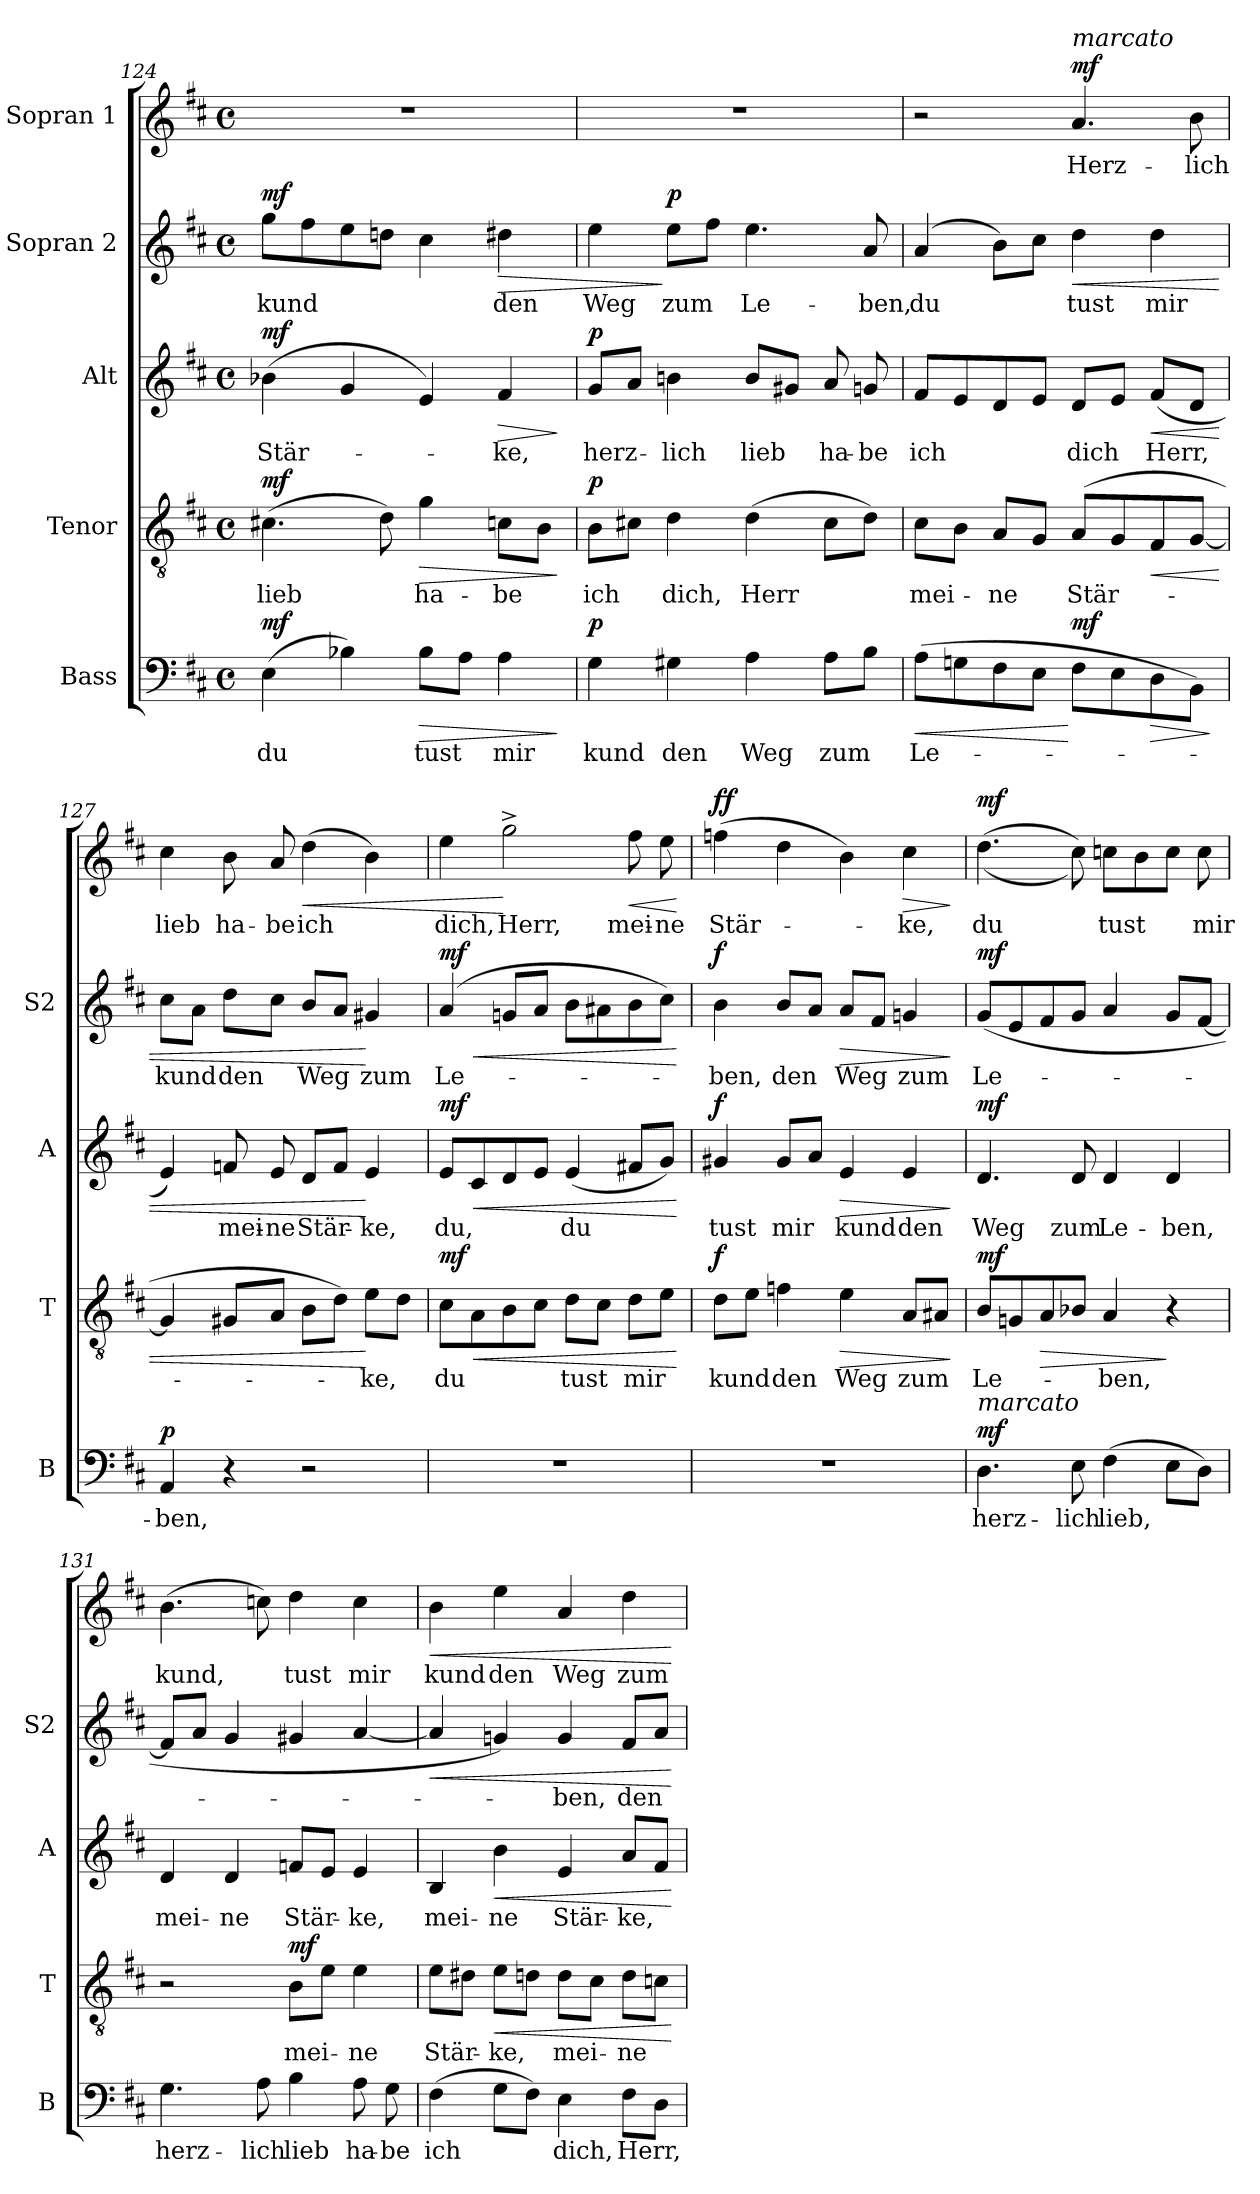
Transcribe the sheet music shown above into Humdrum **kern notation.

**kern	**text	**dynam	**kern	**text	**dynam	**kern	**text	**dynam	**kern	**text	**dynam	**kern	**text	**dynam
*part5	*part5	*part5	*part4	*part4	*part4	*part3	*part3	*part3	*part2	*part2	*part2	*part1	*part1	*part1
*staff5	*staff5	*staff5	*staff4	*staff4	*staff4	*staff3	*staff3	*staff3	*staff2	*staff2	*staff2	*staff1	*staff1	*staff1
*I"Bass	*	*	*I"Tenor	*	*	*I"Alt	*	*	*I"Sopran 2	*	*	*I"Sopran 1	*	*
*I'B	*	*	*I'T	*	*	*I'A	*	*	*I'S2	*	*	*	*	*
!!LO:PB:g=z
*clefF4	*	*	*clefGv2	*	*	*clefG2	*	*	*clefG2	*	*	*clefG2	*	*
*k[f#c#]	*	*	*k[f#c#]	*	*	*k[f#c#]	*	*	*k[f#c#]	*	*	*k[f#c#]	*	*
*M4/4	*	*	*M4/4	*	*	*M4/4	*	*	*M4/4	*	*	*M4/4	*	*
*met(c)	*	*	*met(c)	*	*	*met(c)	*	*	*met(c)	*	*	*met(c)	*	*
=124	=124	=124	=124	=124	=124	=124	=124	=124	=124	=124	=124	=124	=124	=124
!	!	!LO:DY:a	!	!	!LO:DY:a	!	!	!LO:DY:a	!	!	!LO:DY:a	!	!	!
(4E\	du	mf	(4.c#X\	lieb	mf	(4b-X\	Stär-	mf	8gg\L	kund	mf	1r	.	.
.	.	.	.	.	.	.	.	.	8ff#\	.	.	.	.	.
4B-X\)	.	.	.	.	.	4g/	.	.	8ee\	.	.	.	.	.
.	.	.	8d\)	.	.	.	.	.	8ddn\J	.	.	.	.	.
!	!	!LO:HP:b	!	!	!LO:HP:b	!	!	!	!	!	!	!	!	!
8B-\L	tust	>	4g\	ha-	>	4e/)	.	.	4cc#\	.	.	.	.	.
8A\J	.	.	.	.	.	.	.	.	.	.	.	.	.	.
!	!	!	!	!	!	!	!	!LO:HP:b	!	!	!LO:HP:b	!	!	!
4A\	mir	.	8cn\L	-be	.	4f#/	-ke,	>	4dd#X\	den	>	.	.	.
.	.	.	8B\J	.	.	.	.	.	.	.	.	.	.	.
.	.	]	.	.	]	.	.	]	.	.	.	.	.	.
=125	=125	=125	=125	=125	=125	=125	=125	=125	=125	=125	=125	=125	=125	=125
!	!	!LO:DY:a	!	!	!LO:DY:a	!	!	!LO:DY:a	!	!	!	!	!	!
4G\	kund	p	8B\L	ich	p	8g/L	herz-	p	4ee\	Weg	.	1r	.	.
.	.	.	8c#X\J	.	.	8a/J	.	.	.	.	.	.	.	.
!	!	!	!	!	!	!	!	!	!	!	!LO:DY:n=1:a	!	!	!
4G#X\	den	.	4d\	dich,	.	4bn\	-lich	.	8ee\L	zum	] p	.	.	.
.	.	.	.	.	.	.	.	.	8ff#\J	.	.	.	.	.
4A\	Weg	.	(4d\	Herr	.	8b/L	lieb	.	4.ee\	Le-	.	.	.	.
.	.	.	.	.	.	8g#X/J	.	.	.	.	.	.	.	.
8A\L	zum	.	8c#\L	.	.	8a/	ha-	.	.	.	.	.	.	.
8B\J	.	.	8d\J)	.	.	8gn/	-be	.	8a/	-ben,	.	.	.	.
=126	=126	=126	=126	=126	=126	=126	=126	=126	=126	=126	=126	=126	=126	=126
!	!	!LO:HP:b	!	!	!	!	!	!	!	!	!	!	!	!
(8A\L	Le-	<	8c#\L	mei-	.	8f#/L	ich	.	(4a/	du	.	2r	.	.
8Gn\	.	.	8B\J	.	.	8e/	.	.	.	.	.	.	.	.
8F#\	.	.	8A/L	-ne	.	8d/	.	.	8b\L)	.	.	.	.	.
8E\J	.	.	8G/J	.	.	8e/J	.	.	8cc#\J	.	.	.	.	.
!	!	!	!	!	!	!	!	!	!	!	!	!LO:TX:a:i:t=marcato	!	!
!	!	!LO:DY:n=1:a	!	!	!	!	!	!	!	!	!LO:HP:b	!	!	!LO:DY:a
8F#\L	.	[ mf	(8A/L	Stär-	.	8d/L	dich	.	4dd\	tust	<	4.a/	Herz-	mf
8E\	.	.	8G/	.	.	8e/J	.	.	.	.	.	.	.	.
!	!	!LO:HP:b	!	!	!LO:HP:b	!	!	!LO:HP:b	!	!	!	!	!	!
8D\	.	>	8F#/	.	<	(8f#/L	Herr,	<	4dd\	mir	.	.	.	.
8BB\J)	.	.	[8G/J	.	.	8d/J	.	.	.	.	.	8b\	-lich	.
.	.	]	.	.	.	.	.	.	.	.	.	.	.	.
!!LO:LB:g=z
=127	=127	=127	=127	=127	=127	=127	=127	=127	=127	=127	=127	=127	=127	=127
!	!	!LO:DY:a	!	!	!	!	!	!	!	!	!	!	!	!
4AA/	-ben,	p	4G/]	.	.	4e/)	.	.	8cc#\L	kund	.	4cc#\	lieb	.
.	.	.	.	.	.	.	.	.	8a\J	.	.	.	.	.
4r	.	.	8G#X/L	.	.	8fn/	mei-	.	8dd\L	den	.	8b\	ha-	.
.	.	.	8A/J	.	.	8e/	-ne	.	8cc#\J	.	.	8a/	-be	.
!	!	!	!	!	!	!	!	!	!	!	!	!	!	!LO:HP:b
2r	.	.	8B\L	.	.	8d/L	Stär-	.	8b/L	Weg	.	(4dd\	ich	<
.	.	.	8d\J)	.	.	8f/J	.	.	8a/J	.	.	.	.	.
.	.	.	8e\L	-ke,	[	4e/	-ke,	[	4g#X/	zum	[	4b\)	.	.
.	.	.	8d\J	.	.	.	.	.	.	.	.	.	.	.
=128	=128	=128	=128	=128	=128	=128	=128	=128	=128	=128	=128	=128	=128	=128
!	!	!	!	!	!LO:HP:b	!	!	!LO:HP:b	!	!	!LO:HP:b	!	!	!
!	!	!	!	!	!LO:DY:n=1:a	!	!	!LO:DY:n=1:a	!	!	!LO:DY:n=1:a	!	!	!
1r	.	.	8c#\L	du	< mf	8e/L	du,	< mf	(4a/	Le-	< mf	4ee\	dich,	.
.	.	.	8A\	.	.	8c#/	.	.	.	.	.	.	.	.
.	.	.	8B\	.	.	8d/	.	.	8gn/L	.	.	2gg^\	Herr,	[
.	.	.	8c#\J	.	.	8e/J	.	.	8a/J	.	.	.	.	.
.	.	.	8d\L	tust	.	(4e/	du	.	8b\L	.	.	.	.	.
.	.	.	8c#\J	.	.	.	.	.	8a#X\	.	.	.	.	.
!	!	!	!	!	!	!	!	!	!	!	!	!	!	!LO:HP:b
.	.	.	8d\L	mir	.	8f#X/L	.	.	8b\	.	.	8ff#\	mei-	<
.	.	.	8e\J	.	.	8g/J)	.	.	8cc#\J)	.	.	8ee\	-ne	.
.	.	.	.	.	[	.	.	[	.	.	[	.	.	[
=129	=129	=129	=129	=129	=129	=129	=129	=129	=129	=129	=129	=129	=129	=129
!	!	!	!	!	!LO:DY:a	!	!	!LO:DY:a	!	!	!LO:DY:a	!	!	!LO:DY:a
1r	.	.	8d\L	kund	f	4g#X/	tust	f	4b\	ben,	f	(4ffn\	Stär-	ff
.	.	.	8e\J	.	.	.	.	.	.	.	.	.	.	.
.	.	.	4fn\	den	.	8g#/L	mir	.	8b/L	den	.	4dd\	.	.
.	.	.	.	.	.	8a/J	.	.	8a/J	.	.	.	.	.
!	!	!	!	!	!LO:HP:b	!	!	!LO:HP:b	!	!	!LO:HP:b	!	!	!
.	.	.	4e\	Weg	>	4e/	kund	>	8a/L	Weg	>	4b\)	.	.
.	.	.	.	.	.	.	.	.	8f#/J	.	.	.	.	.
!	!	!	!	!	!	!	!	!	!	!	!	!	!	!LO:HP:b
.	.	.	8A/L	zum	.	4e/	den	.	4gn/	zum	.	4cc#\	-ke,	>
.	.	.	8A#X/J	.	.	.	.	.	.	.	.	.	.	.
.	.	.	.	.	]	.	.	]	.	.	]	.	.	]
=130	=130	=130	=130	=130	=130	=130	=130	=130	=130	=130	=130	=130	=130	=130
!LO:TX:a:i:t=marcato	!	!	!	!	!	!	!	!	!	!	!	!	!	!
!	!	!LO:DY:a	!	!	!LO:DY:a	!	!	!LO:DY:a	!	!	!LO:DY:a	!	!	!LO:DY:a
4.D\	herz-	mf	8B/L	Le-	mf	4.d/	Weg	mf	(8g/L	Le-	mf	((4.dd\	du	mf
.	.	.	8Gn/	.	.	.	.	.	8e/	.	.	.	.	.
!	!	!	!	!	!LO:HP:b	!	!	!	!	!	!	!	!	!
.	.	.	8A/	.	>	.	.	.	8f#/	.	.	.	.	.
8E\	-lich	.	8B-X/J	.	.	8d/	zum	.	8g/J	.	.	8cc#\))	.	.
(4F#\	lieb,	.	4A/	-ben,	.	4d/	Le-	.	4a/	.	.	8ccn\L	tust	.
.	.	.	.	.	.	.	.	.	.	.	.	8b\	.	.
8E\L	.	.	4r	.	]	4d/	-ben,	.	8g/L	.	.	8cc\J	.	.
8D\J)	.	.	.	.	.	.	.	.	[8f#/J	.	.	8cc\	mir	.
!!LO:LB:g=z
=131	=131	=131	=131	=131	=131	=131	=131	=131	=131	=131	=131	=131	=131	=131
4.G\	herz-	.	2r	.	.	4d/	mei-	.	8f#/L]	.	.	(4.b\	kund,	.
.	.	.	.	.	.	.	.	.	8a/J	.	.	.	.	.
.	.	.	.	.	.	4d/	-ne	.	4g/	.	.	.	.	.
8A\	-lich	.	.	.	.	.	.	.	.	.	.	8ccn\)	.	.
!	!	!	!	!	!LO:DY:a	!	!	!	!	!	!	!	!	!
4B\	lieb	.	8B\L	mei-	mf	8fn/L	Stär-	.	4g#X/	.	.	4dd\	tust	.
.	.	.	8e\J	.	.	8e/J	.	.	.	.	.	.	.	.
8A\	ha-	.	4e\	-ne	.	4e/	-ke,	.	[4a/	.	.	4cc\	mir	.
8G\	-be	.	.	.	.	.	.	.	.	.	.	.	.	.
=132	=132	=132	=132	=132	=132	=132	=132	=132	=132	=132	=132	=132	=132	=132
!	!	!	!	!	!	!	!	!	!	!	!LO:HP:b	!	!	!LO:HP:b
(4F#\	ich	.	8e\L	Stär-	.	4B/	mei-	.	4a/]	.	<	4b\	kund	<
.	.	.	8d#X\J	.	.	.	.	.	.	.	.	.	.	.
!	!	!	!	!	!LO:HP:b	!	!	!LO:HP:b	!	!	!	!	!	!
8G\L	.	.	8e\L	-ke,	<	4b\	-ne	<	4gn/)	.	.	4ee\	den	.
8F#\J)	.	.	8dn\J	.	.	.	.	.	.	.	.	.	.	.
4E\	dich,	.	8d\L	mei-	.	4e/	Stär-	.	4g/	-ben,	.	4a/	Weg	.
.	.	.	8c#\J	.	.	.	.	.	.	.	.	.	.	.
8F#\L	Herr,	.	8d\L	-ne	.	8a/L	-ke,	.	8f#/L	den	.	4dd\	zum	.
8D\J	.	.	8cn\J	.	.	8f#/J	.	.	8a/J	.	.	.	.	.
.	.	.	.	.	[	.	.	[	.	.	[	.	.	[
=	=	=	=	=	=	=	=	=	=	=	=	=	=	=
*-	*-	*-	*-	*-	*-	*-	*-	*-	*-	*-	*-	*-	*-	*-
